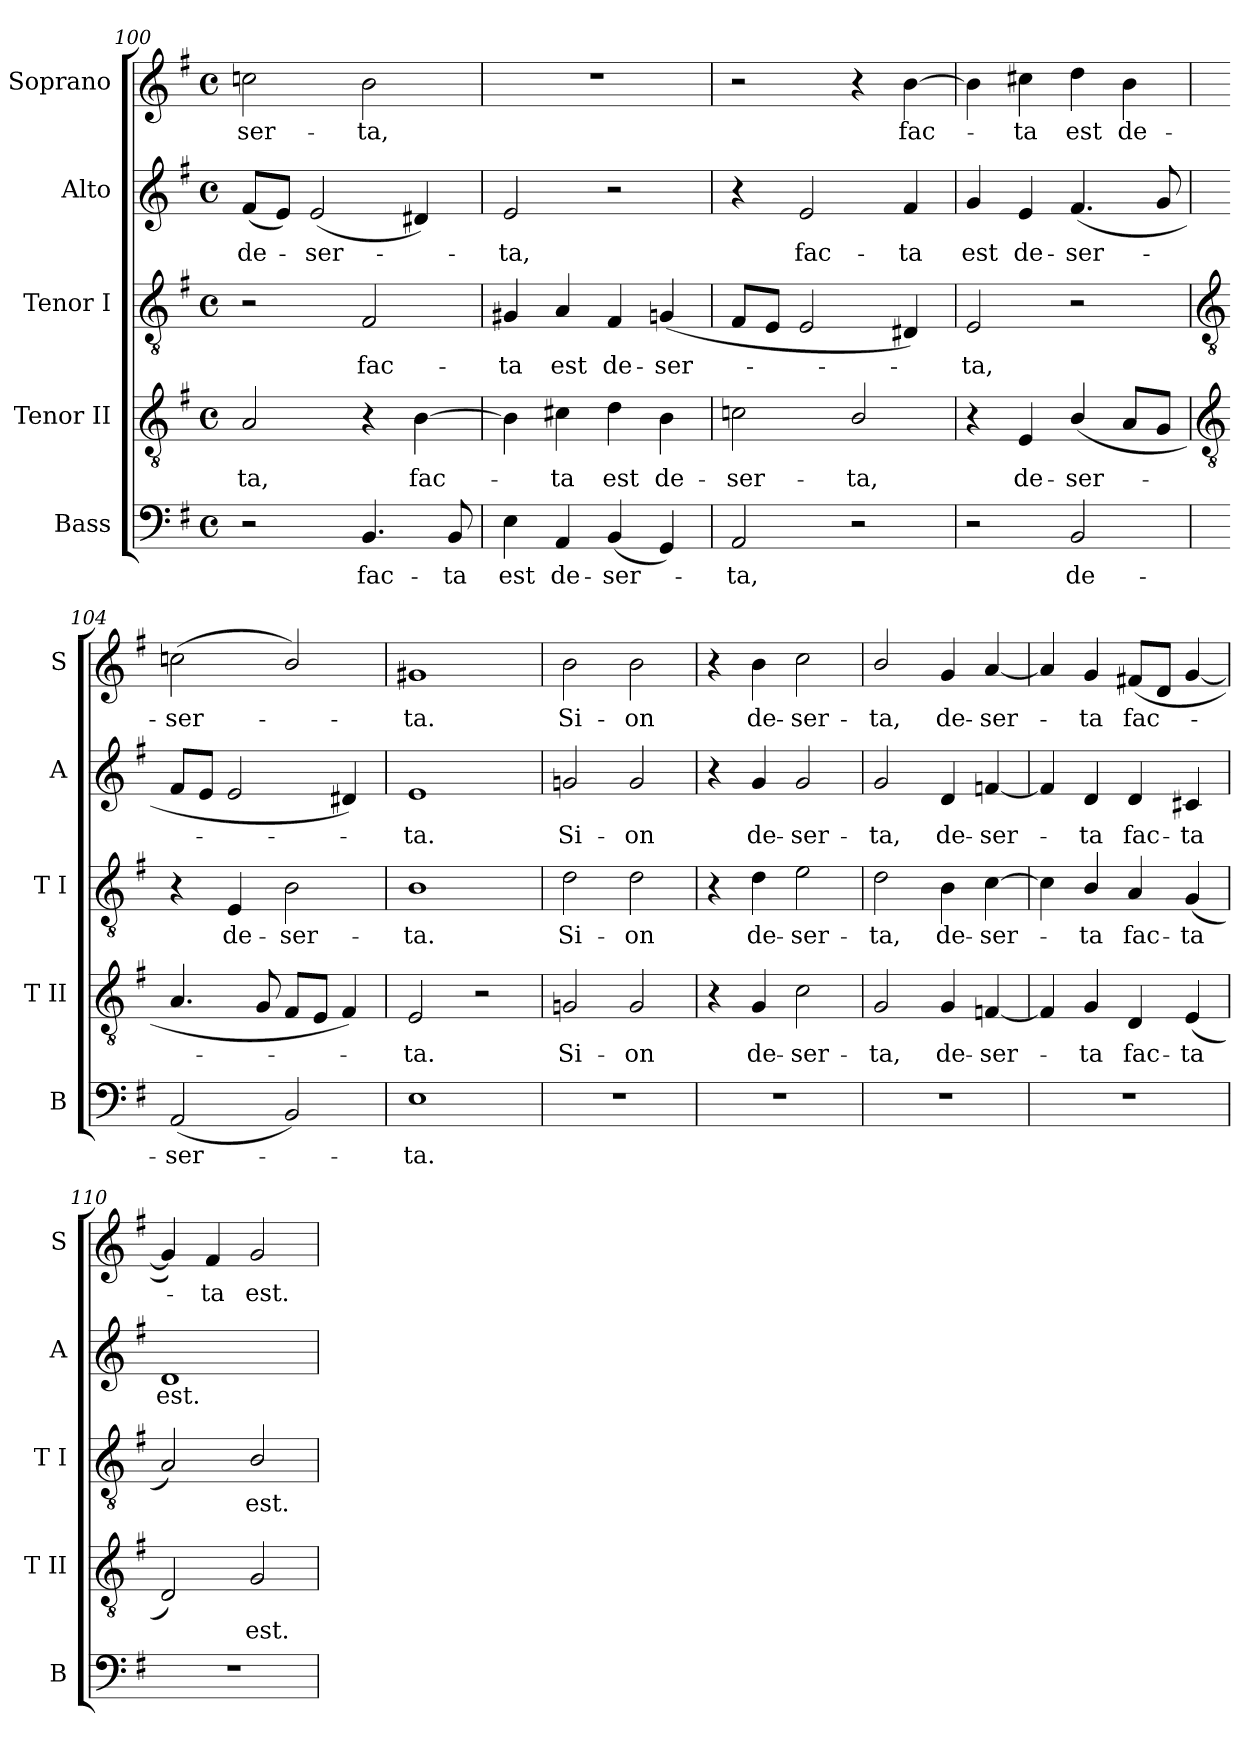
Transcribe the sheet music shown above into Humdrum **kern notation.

**kern	**text	**kern	**text	**kern	**text	**kern	**text	**kern	**text
*part5	*part5	*part4	*part4	*part3	*part3	*part2	*part2	*part1	*part1
*staff5	*staff5	*staff4	*staff4	*staff3	*staff3	*staff2	*staff2	*staff1	*staff1
*I"Bass	*	*I"Tenor II	*	*I"Tenor I	*	*I"Alto	*	*I"Soprano	*
*I'B	*	*I'T II	*	*I'T I	*	*I'A	*	*I'S	*
*clefF4	*	*clefGv2	*	*clefGv2	*	*clefG2	*	*clefG2	*
*k[f#]	*	*k[f#]	*	*k[f#]	*	*k[f#]	*	*k[f#]	*
*G:	*	*G:	*	*G:	*	*G:	*	*G:	*
*M4/4	*	*M4/4	*	*M4/4	*	*M4/4	*	*M4/4	*
*met(c)	*	*met(c)	*	*met(c)	*	*met(c)	*	*met(c)	*
=100	=100	=100	=100	=100	=100	=100	=100	=100	=100
!	!	!	!LO:LY:b	!	!	!	!LO:LY:b	!	!LO:LY:b
2r	.	2A	-ta,	2r	.	(<8f#L	de-	2ccn	-ser-
.	.	.	.	.	.	8eJ)	.	.	.
!	!	!	!	!	!	!	!LO:LY:b	!	!
.	.	.	.	.	.	(<2e	ser-	.	.
!	!LO:LY:b	!	!	!	!LO:LY:b	!	!	!	!LO:LY:b
4.BB	fac-	4r	.	2F#	fac-	.	.	2b	-ta,
!	!	!	!LO:LY:b	!	!	!	!	!	!
.	.	[4B	fac-	.	.	4d#X)	.	.	.
!	!LO:LY:b	!	!	!	!	!	!	!	!
8BB	-ta	.	.	.	.	.	.	.	.
=101	=101	=101	=101	=101	=101	=101	=101	=101	=101
!	!LO:LY:b	!	!	!	!LO:LY:b	!	!LO:LY:b	!	!
4E	est	4B]	.	4G#X	-ta	2e	ta,	1r	.
!	!LO:LY:b	!	!LO:LY:b	!	!LO:LY:b	!	!	!	!
4AA	de-	4c#X	ta	4A	est	.	.	.	.
!	!LO:LY:b	!	!LO:LY:b	!	!LO:LY:b	!	!	!	!
(<4BB	-ser-	4d	est	4F#	de-	2r	.	.	.
!	!	!	!LO:LY:b	!	!LO:LY:b	!	!	!	!
4GG)	.	4B	de-	(<4Gn	-ser-	.	.	.	.
=102	=102	=102	=102	=102	=102	=102	=102	=102	=102
!	!LO:LY:b	!	!LO:LY:b	!	!	!	!	!	!
2AA	ta,	2cn	-ser-	8F#L	.	4r	.	2r	.
.	.	.	.	8EJ	.	.	.	.	.
!	!	!	!	!	!	!	!LO:LY:b	!	!
.	.	.	.	2E	.	2e	fac-	.	.
!	!	!	!LO:LY:b	!	!	!	!	!	!
2r	.	2B/	-ta,	.	.	.	.	4r	.
!	!	!	!	!	!	!	!LO:LY:b	!	!LO:LY:b
.	.	.	.	4D#X)	.	4f#	-ta	[4b	fac-
=103	=103	=103	=103	=103	=103	=103	=103	=103	=103
!	!	!	!	!	!LO:LY:b	!	!LO:LY:b	!	!
2r	.	4r	.	2E	ta,	4g	est	4b]	.
!	!	!	!LO:LY:b	!	!	!	!LO:LY:b	!	!LO:LY:b
.	.	4E	de-	.	.	4e	de-	4cc#X	ta
!	!LO:LY:b	!	!LO:LY:b	!	!	!	!LO:LY:b	!	!LO:LY:b
2BB	de-	(<4B/	-ser-	2r	.	(<4.f#	-ser-	4dd	est
!	!	!	!	!	!	!	!	!	!LO:LY:b
.	.	8AL	.	.	.	.	.	4b	de-
.	.	8GJ	.	.	.	8g	.	.	.
!!LO:LB:g=z
=104	=104	=104	=104	=104	=104	=104	=104	=104	=104
*	*	*clefGv2	*	*clefGv2	*	*	*	*	*
!	!LO:LY:b	!	!	!	!	!	!	!	!LO:LY:b
(<2AA	-ser-	4.A	.	4r	.	8f#L	.	(<2ccn	-ser-
.	.	.	.	.	.	8eJ	.	.	.
!	!	!	!	!	!LO:LY:b	!	!	!	!
.	.	.	.	4E	de-	2e	.	.	.
.	.	8G	.	.	.	.	.	.	.
!	!	!	!	!	!LO:LY:b	!	!	!	!
2BB)	.	8F#L	.	2B	-ser-	.	.	2b/)	.
.	.	8EJ	.	.	.	.	.	.	.
.	.	4F#)	.	.	.	4d#X)	.	.	.
=105	=105	=105	=105	=105	=105	=105	=105	=105	=105
!	!LO:LY:b	!	!LO:LY:b	!	!LO:LY:b	!	!LO:LY:b	!	!LO:LY:b
1E	ta.	2E	ta.	1B	-ta.	1e	ta.	1g#X	ta.
.	.	2r	.	.	.	.	.	.	.
=106	=106	=106	=106	=106	=106	=106	=106	=106	=106
!	!	!	!LO:LY:b	!	!LO:LY:b	!	!LO:LY:b	!	!LO:LY:b
1r	.	2Gn	Si-	2d	Si-	2gn	Si-	2b	Si-
!	!	!	!LO:LY:b	!	!LO:LY:b	!	!LO:LY:b	!	!LO:LY:b
.	.	2G	-on	2d	-on	2g	-on	2b	-on
=107	=107	=107	=107	=107	=107	=107	=107	=107	=107
1r	.	4r	.	4r	.	4r	.	4r	.
!	!	!	!LO:LY:b	!	!LO:LY:b	!	!LO:LY:b	!	!LO:LY:b
.	.	4G	de-	4d	de-	4g	de-	4b	de-
!	!	!	!LO:LY:b	!	!LO:LY:b	!	!LO:LY:b	!	!LO:LY:b
.	.	2c	-ser-	2e	-ser-	2g	-ser-	2cc	-ser-
=108	=108	=108	=108	=108	=108	=108	=108	=108	=108
!	!	!	!LO:LY:b	!	!LO:LY:b	!	!LO:LY:b	!	!LO:LY:b
1r	.	2G	-ta,	2d	-ta,	2g	-ta,	2b/	-ta,
!	!	!	!LO:LY:b	!	!LO:LY:b	!	!LO:LY:b	!	!LO:LY:b
.	.	4G	de-	4B	de-	4d	de-	4g	de-
!	!	!	!LO:LY:b	!	!LO:LY:b	!	!LO:LY:b	!	!LO:LY:b
.	.	[4Fn	-ser-	[4c	-ser-	[4fn	-ser-	[4a	-ser-
=109	=109	=109	=109	=109	=109	=109	=109	=109	=109
1r	.	4F]	.	4c]	.	4f]	.	4a]	.
!	!	!	!LO:LY:b	!	!LO:LY:b	!	!LO:LY:b	!	!LO:LY:b
.	.	4G	ta	4B/	ta	4d	ta	4g	ta
!	!	!	!LO:LY:b	!	!LO:LY:b	!	!LO:LY:b	!	!LO:LY:b
.	.	4D	fac-	4A	fac-	4d	fac-	(<8f#XL	fac-
.	.	.	.	.	.	.	.	8dJ	.
!	!	!	!LO:LY:b	!	!LO:LY:b	!	!LO:LY:b	!	!
.	.	(<4E	-ta	(<4G	-ta	4c#X	-ta	[4g	.
=110	=110	=110	=110	=110	=110	=110	=110	=110	=110
!	!	!	!	!	!	!	!LO:LY:b	!	!
1r	.	2D)	.	2A)	.	1d	est.	4g])	.
!	!	!	!	!	!	!	!	!	!LO:LY:b
.	.	.	.	.	.	.	.	4f#	ta
!	!	!	!LO:LY:b	!	!LO:LY:b	!	!	!	!LO:LY:b
.	.	2G	est.	2B/	est.	.	.	2g	est.
=	=	=	=	=	=	=	=	=	=
*-	*-	*-	*-	*-	*-	*-	*-	*-	*-
